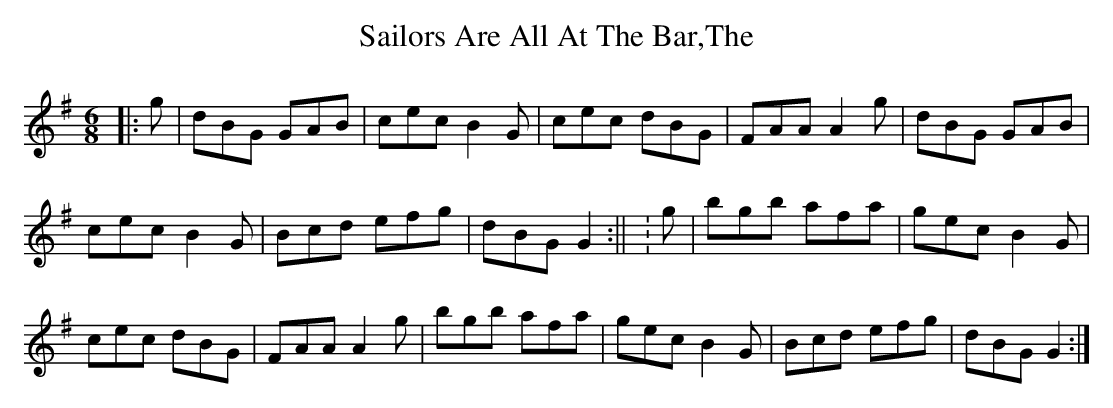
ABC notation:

X:1
T:Sailors Are All At The Bar,The
M:6/8
L:1/8
K:G
|:g|dBG GAB|cec B2G|cec dBG|FAA A2g|dBG GAB|!cec B2G|Bcd efg|dBG G2:||
:g|bgb afa|gec B2G|!cec dBG|FAA A2g|bgb afa|gec B2G|Bcd efg|dBG G2:|]
